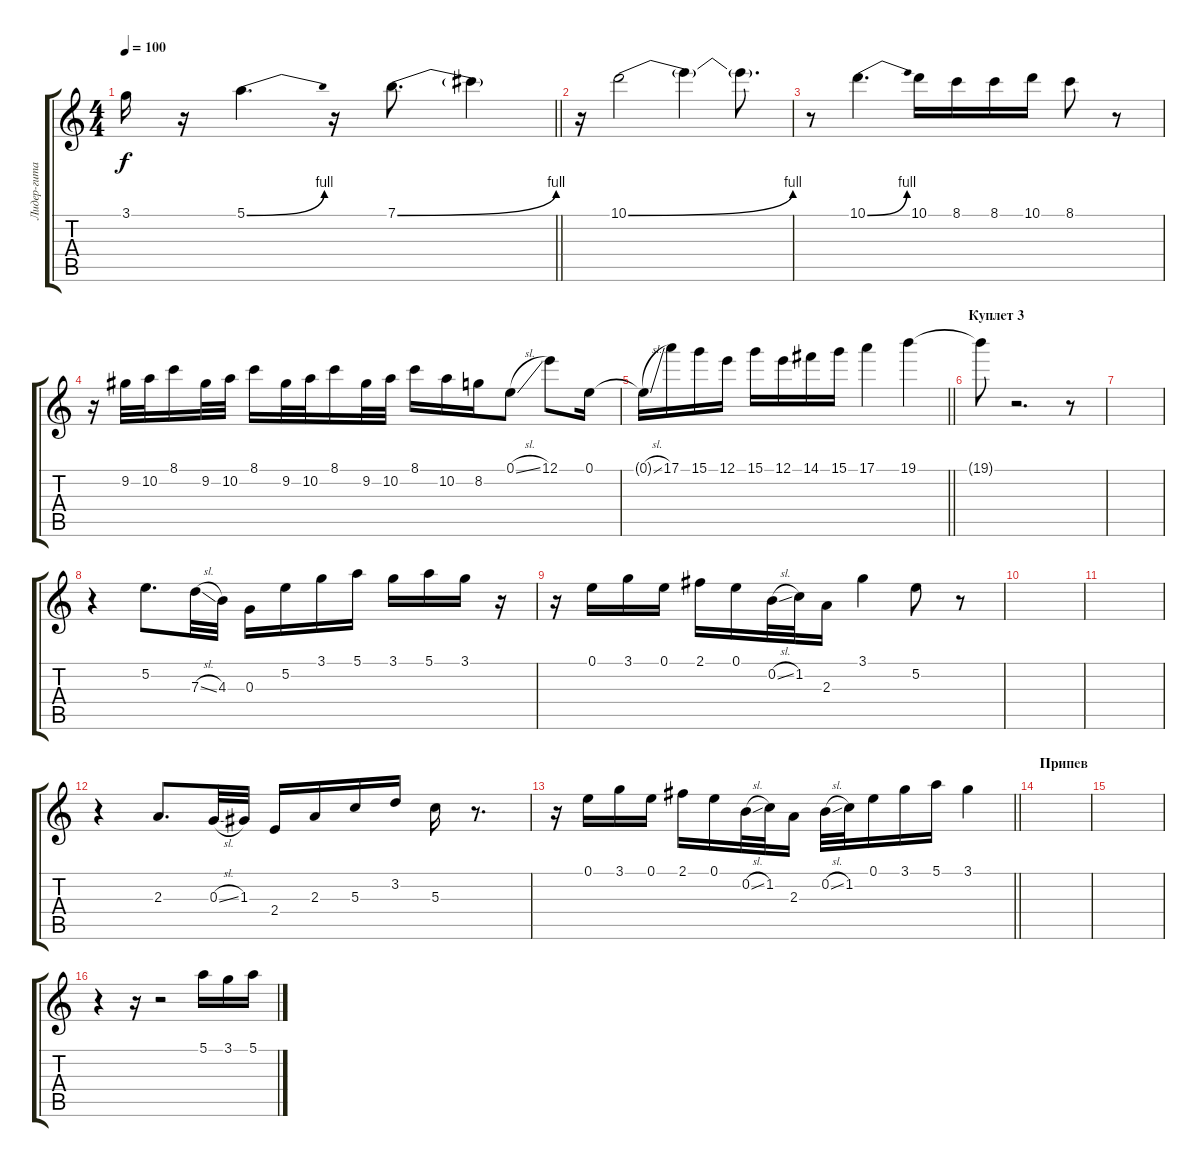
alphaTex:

\track ("Лидер-гитара" "Лидер-гита") {instrument overdrivenguitar}
\staff {score tabs}
\tuning (E4 B3 G3 D3 A2 E2) {hide}
\ts (4 4)
\tempo 100
\clef g2
\barLineRight lightlight
\ks c
3.1{t}.16{dy f} r.16 5.1{be (bend 0 0 60 4)}.4{d} r.16 7.1{be (bend 0 0 60 4)}.8{d} 7.1{t}.4 |
r.16 10.1{be (bend 0 0 60 4)}.2 10.1{t}.4 10.1{t}.8{d} |
r.8 10.1{be (bend 0 0 60 4)}.4{d} 10.1.16 8.1.16 8.1.16 10.1.16 8.1.8 r.8 |
r.16 9.2.32 10.2.32 8.1.16 9.2.32 10.2.32 8.1.16 9.2.32 10.2.32 8.1.16 9.2.32 10.2.32 8.1.16 10.2.16 8.2.16 0.1{sl}.8 12.1.8 0.1.16 |
\barLineRight lightlight
0.1{sl t}.16 17.1.16 15.1.16 12.1.16 15.1.16 12.1.16 14.1.16 15.1.16 17.1.4 19.1.4 |
\section ("" "Куплет 3")
19.1{t}.8 r.2{d} r.8 |
|
r.4 5.2.8{d} 7.3{sl}.32 4.3.32 0.3.16 5.2.16 3.1.16 5.1.16 3.1.16 5.1.16 3.1.16 r.16 |
r.16 0.1.16 3.1.16 0.1.16 2.1.16 0.1.16 0.2{sl}.32 1.2.32 2.3.16 3.1.4 5.2.8 r.8 |
|
|
r.4 2.3.8{d} 0.3{sl}.32 1.3.32 2.4.16 2.3.16 5.3.16 3.2.16 5.3.16 r.8{d} |
\barLineRight lightlight
r.16 0.1.16 3.1.16 0.1.16 2.1.16 0.1.16 0.2{sl}.32 1.2.32 2.3.16 0.2{sl}.32 1.2.32 0.1.16 3.1.16 5.1.16 3.1.4 |
\section ("" "Припев")
|
|
r.4 r.16 r.2 5.1.16 3.1.16 5.1.16
